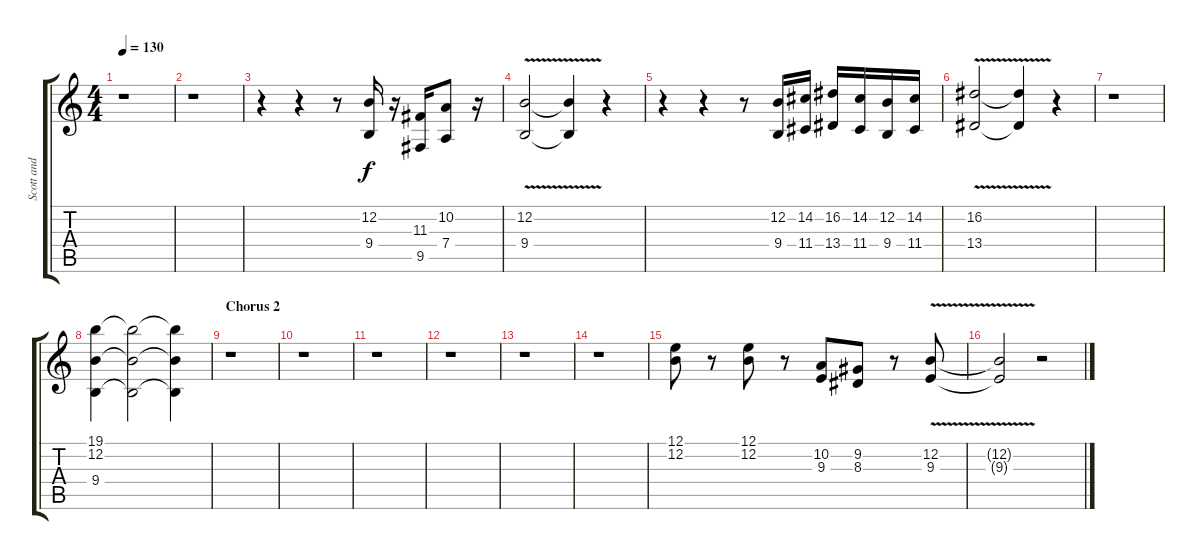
\track ("Scott and Tavis (Trumpets)" "Scott and ") {instrument trumpet}
\staff {score tabs}
\tuning (E4 B3 G3 D3 A2 E2) {hide}
\ts (4 4)
\tempo 130
\clef g2
\ks c
r.1{dy f} |
r.1 |
r.4 r.4 r.8 (12.2 9.4).16 r.16 (11.3 9.5).16 (10.2 7.4).8 r.16 |
(12.2{v} 9.4{v}).2 (12.2{t} 9.4{t}).4 r.4 |
r.4 r.4 r.8 (12.2 9.4).16 (14.2 11.4).16 (16.2 13.4).16 (14.2 11.4).16 (12.2 9.4).16 (14.2 11.4).16 |
(16.2{v} 13.4{v}).2 (16.2{t} 13.4{t}).4 r.4 |
r.1 |
(19.1 12.2 9.4).4 (19.1{t} 12.2{t} 9.4{t}).2 (19.1{t} 12.2{t} 9.4{t}).4 |
\section ("" "Chorus 2")
r.1 |
r.1 |
r.1 |
r.1 |
r.1 |
r.1 |
(12.1 12.2).8 r.8 (12.1 12.2).8 r.8 (10.2 9.3).8 (9.2 8.3).8 r.8 (12.2{v} 9.3{v}).8 |
(12.2{t} 9.3{t}).2 r.2
